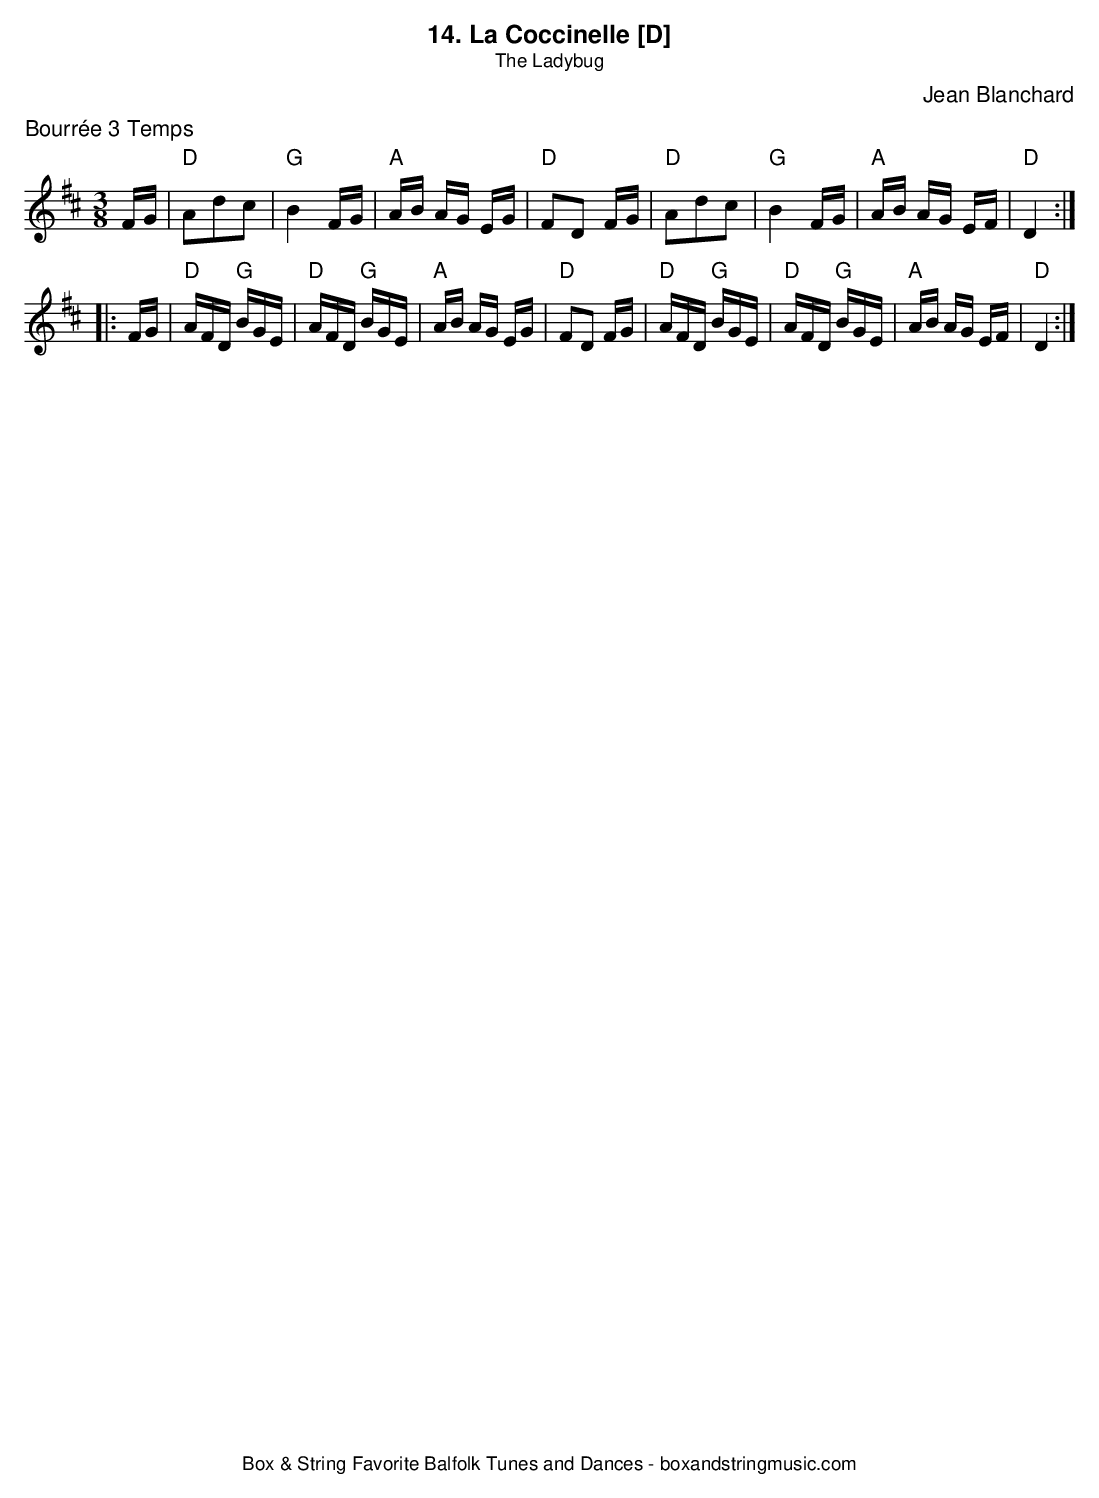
X:1
T:14. La Coccinelle [D]
T:The Ladybug
M:3/8
L:1/16
C:Jean Blanchard
K:D
%%text Bourrée 3 Temps
FG | "D"A2d2c2 | "G"B4FG | "A"AB AG EG | "D"F2D2 FG |\
"D"A2d2c2 | "G"B4FG |"A"AB AG EF | "D"D4 :|
|: FG | "D"AFD "G"BGE | "D"AFD "G"BGE | "A"AB AG EG |"D"F2D2 FG |\
"D"AFD "G"BGE | "D"AFD "G"BGE | "A"AB AG EF | "D"D4 :|
